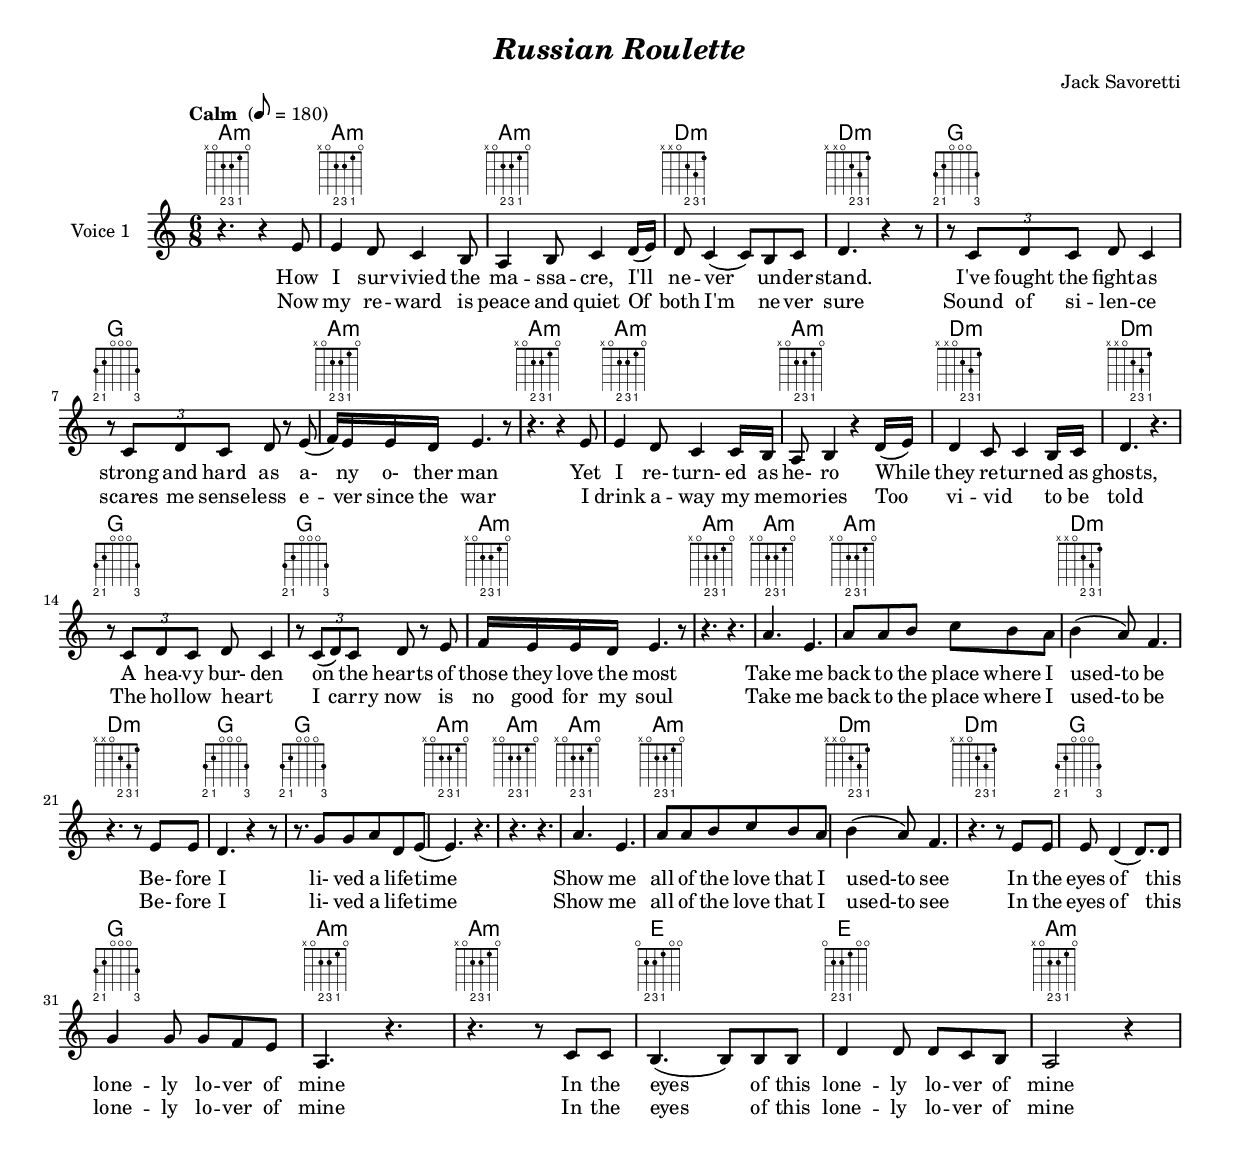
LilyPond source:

\include "predefined-guitar-fretboards.ly"
\version "2.20.0"
%\include "deutsch.ly"
  
#(set-global-staff-size 16)

\header {
  title     = \markup \bold \italic "Russian Roulette"
  composer  = "Jack Savoretti"
}

voiceconsts = {
  \key c \major
  \time 6/8
  \clef "treble"
  \numericTimeSignature
  \compressFullBarRests
  \tempo "Calm " 8=180
  % Set default beaming for all staves
  % \set Timing.beamExceptions = #'()
  % \set Timing.baseMoment     = #(ly:make-moment 1 4)
  % \set Timing.beatStructure  = #'(1 1 1)
}

micl = "clarinet"
mifl = "flute"
miob = "oboe"
mifh = "french horn"
misx = "tenor sax"
mist = "string ensemble 1"
miba = "cello"
mivs = "choir aahs"
micg = "acoustic guitar (nylon)"

povo = \markup \italic "poco vib."
\language "english"

\version "2.20.0"
va = \relative c' {
  \voiceconsts
  r4. r4 e8 
  e4 d8 c4 b8 
  a4 b8 c4 d16 (e16)
  d8 c4 (c8) b8 c8 
  d4. r4 r8
  r8 \tuplet 3/2 {c8 d8 c8} d8 c4 
  r8 \tuplet 3/2 {c8 d8 c8} d8 r8 e8
  (f16) e16 e16 d16 e4. r8
  
  r4. r4 e8
  e4 d8 c4 c16 b16 
  a8 b4 r4 d16 (e16) 
  d4 c8 c4 b16 c16 
  d4. r4.
  r8 \tuplet 3/2 {c8 d8 c8} d8 c4 
  r8 \tuplet 3/2 {c8 (d8) c8} d8 r8 e8
  f16 e16 e16 d16 e4. r8
  r4. r4.
  a4. e4. 
  a8 a8 b8 c8 b8 a8 
  b4 (a8)   f4. 
  r4. r8 e8 e8
  d4. r4 r8
  r8. g8 g8  a8 d,8 e8
  (e4.) r4.
  r4. r4.
  a4. e4. 
  a8 a8 b8 c8 b8 a8 
  b4 (a8) f4. 
  r4. r8 e8 e8
  \barNumberCheck 30
  e8 d4 (d8.) d8
  g4 g8 g8 f8 e8
  a,4. r4.
  r4. r8 c8 c8 
  b4. (b8) b8 b8
  d4 d8 d8 c8 b8
  a2 r4
  
}

\version "2.20.0"

vb = \lyricmode {
  How I sur -- vivied the ma -- ssa -- cre, 
  I'll ne -- ver un -- der -- stand.
  
  I've fought the fight -- 
  as strong and hard  as 
  a- ny o- ther man 
  
  Yet I re- turn- ed as 
  he- ro
  While they re -- turn -- ed as 
  ghosts,  A hea -- vy 
  bur- den on the hearts of those they love the most
  Take me back to the place where I used-to be
  Be- fore 
  I li- ved a life -- time
  Show me all of the love that I used-to see
  In the eyes of this lone -- ly lo -- ver of mine
  In the eyes of this lone -- ly lo -- ver of mine

}

vc = \lyricmode {
Now my re -- ward is peace and quiet
Of both I'm ne -- ver sure
Sound of si -- len -- ce scares me sense -- less e -- ver since the war
I drink a -- way my me -- mo -- ries
Too vi -- vid _ to be told
The ho -- llow heart _ I carry now is no good for my soul

Take me back to the place where I used-to be
Be- fore I li- ved a life -- time
Show me all of the love that I used-to see
In the eyes of this lone -- ly lo -- ver of mine
In the eyes of this lone -- ly lo -- ver of mine

}

\version "2.20.0"

chordNames = \chordmode {
  % Chords follow here.
  a2.:m
  a2.:m
  a2.:m
  d2.:m
  d2.:m
  g2.
  g2.
  a2.:m
  a2.:m
  a2.:m
  a2.:m
  d2.:m
  d2.:m
  g2.
  g2.
  a2.:m
  a2.:m
  a2.:m
  a2.:m
  d2.:m
  d2.:m
  g2.
  g2.
  a2.:m
  a2.:m
  a2.:m
  a2.:m
  d2.:m
  d2.:m
  g2.
  g2.
  a2.:m
  a2.:m
  e2.
  e2.
  a2.:m
  
}


chordsPart = <<
  \new ChordNames \chordNames
  \new FretBoards { \chordNames}
>>

music = \new StaffGroup <<
     <<
    \chordsPart
  >>
    \new Staff {
	\set Staff.midiInstrument = \micg
	\set Staff.instrumentName = \markup \center-column { "Voice 1" }
	\new Voice = "melody" {
	  \va 
        }
      }

      \new  Lyrics = "melody" {
        \lyricsto "melody" {
          \vb
        }
      }
      
      \new Lyrics = "melody" {
        \lyricsto "melody" {
          \vc
        }
      }
      

%      \new Staff {
%	\set Staff.midiInstrument = \micg
%	\set Staff.instrumentName = \markup \center-column { "Guitar1" }
%	\transpose f f { \vc }
%      }
      
>>

\book {
  \score {
    \music
    \layout {}
  }

  \score {
    \unfoldRepeats \music

    \midi {
      \context {
        \Score
      }
    }
  }
}
